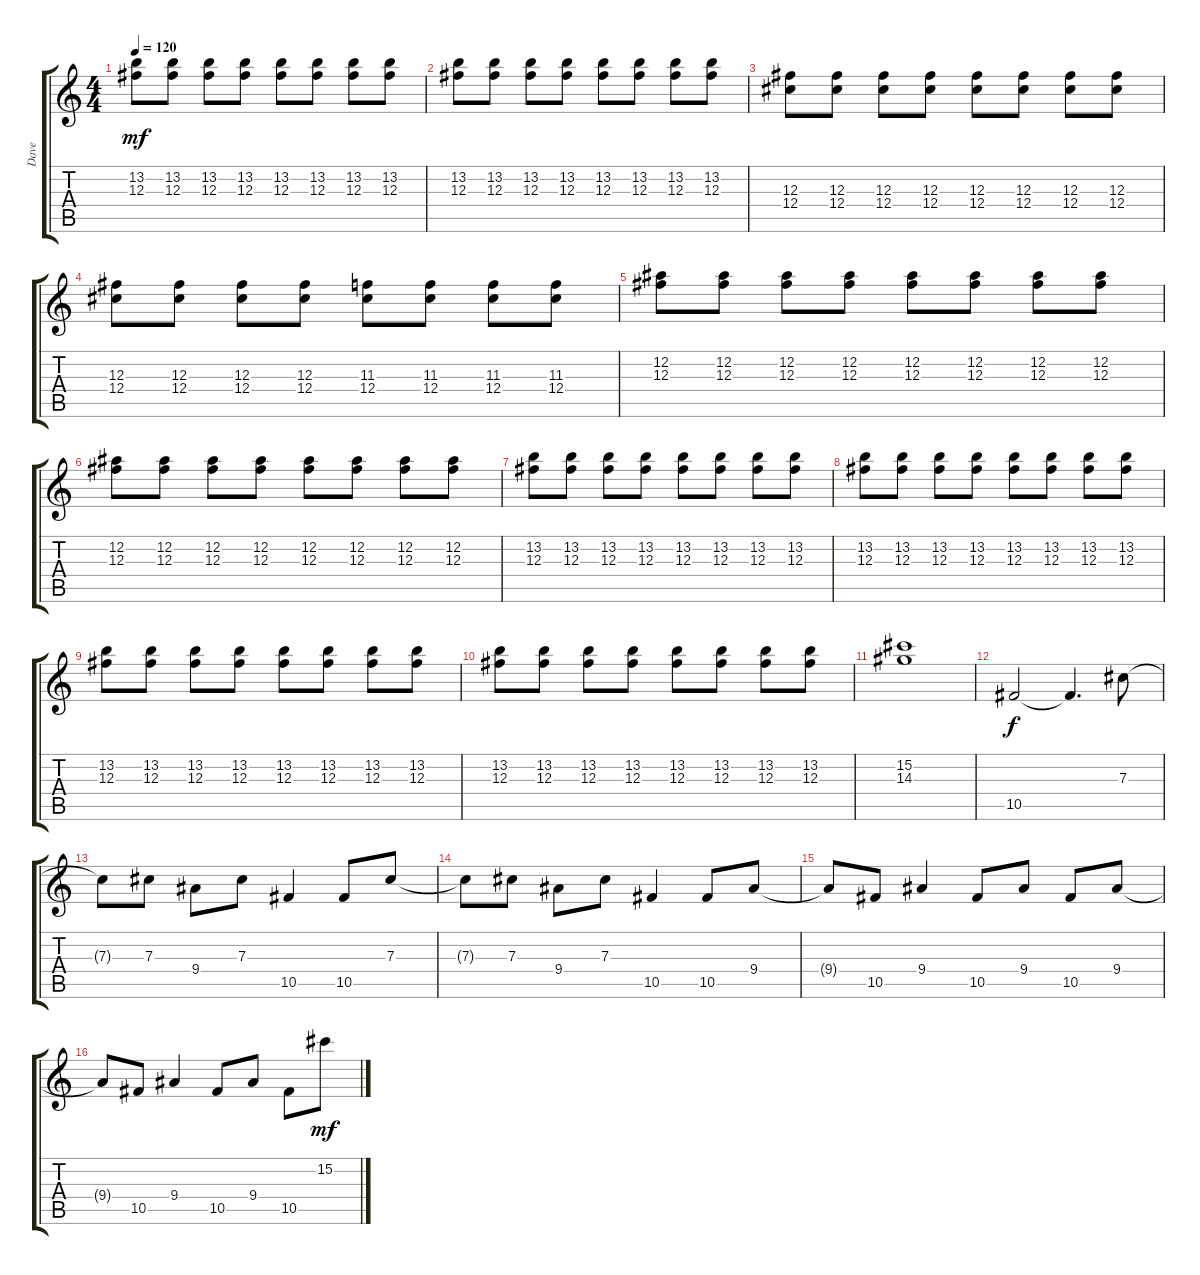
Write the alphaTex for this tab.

\track ("Dave" "Dave") {instrument overdrivenguitar}
\staff {score tabs}
\tuning (Eb4 Bb3 Gb3 Db3 Ab2 Eb2) {hide}
\ts (4 4)
\tempo 120
\clef g2
\ks c
(13.2 12.3).8{dy mf} (13.2 12.3).8 (13.2 12.3).8 (13.2 12.3).8 (13.2 12.3).8 (13.2 12.3).8 (13.2 12.3).8 (13.2 12.3).8 |
(13.2 12.3).8 (13.2 12.3).8 (13.2 12.3).8 (13.2 12.3).8 (13.2 12.3).8 (13.2 12.3).8 (13.2 12.3).8 (13.2 12.3).8 |
(12.3 12.4).8 (12.3 12.4).8 (12.3 12.4).8 (12.3 12.4).8 (12.3 12.4).8 (12.3 12.4).8 (12.3 12.4).8 (12.3 12.4).8 |
(12.3 12.4).8 (12.3 12.4).8 (12.3 12.4).8 (12.3 12.4).8 (11.3 12.4).8 (11.3 12.4).8 (11.3 12.4).8 (11.3 12.4).8 |
(12.2 12.3).8 (12.2 12.3).8 (12.2 12.3).8 (12.2 12.3).8 (12.2 12.3).8 (12.2 12.3).8 (12.2 12.3).8 (12.2 12.3).8 |
(12.2 12.3).8 (12.2 12.3).8 (12.2 12.3).8 (12.2 12.3).8 (12.2 12.3).8 (12.2 12.3).8 (12.2 12.3).8 (12.2 12.3).8 |
(13.2 12.3).8 (13.2 12.3).8 (13.2 12.3).8 (13.2 12.3).8 (13.2 12.3).8 (13.2 12.3).8 (13.2 12.3).8 (13.2 12.3).8 |
(13.2 12.3).8 (13.2 12.3).8 (13.2 12.3).8 (13.2 12.3).8 (13.2 12.3).8 (13.2 12.3).8 (13.2 12.3).8 (13.2 12.3).8 |
(13.2 12.3).8 (13.2 12.3).8 (13.2 12.3).8 (13.2 12.3).8 (13.2 12.3).8 (13.2 12.3).8 (13.2 12.3).8 (13.2 12.3).8 |
(13.2 12.3).8 (13.2 12.3).8 (13.2 12.3).8 (13.2 12.3).8 (13.2 12.3).8 (13.2 12.3).8 (13.2 12.3).8 (13.2 12.3).8 |
(15.2 14.3).1 |
10.5.2{dy f} 10.5{t}.4{d} 7.3.8{volume 15} |
7.3{t}.8 7.3.8 9.4.8 7.3.8 10.5.4 10.5.8 7.3.8 |
7.3{t}.8 7.3.8 9.4.8 7.3.8 10.5.4 10.5.8 9.4.8 |
9.4{t}.8 10.5.8 9.4.4 10.5.8 9.4.8 10.5.8 9.4.8 |
9.4{t}.8 10.5.8 9.4.4 10.5.8 9.4.8 10.5.8 15.2.8{dy mf}
